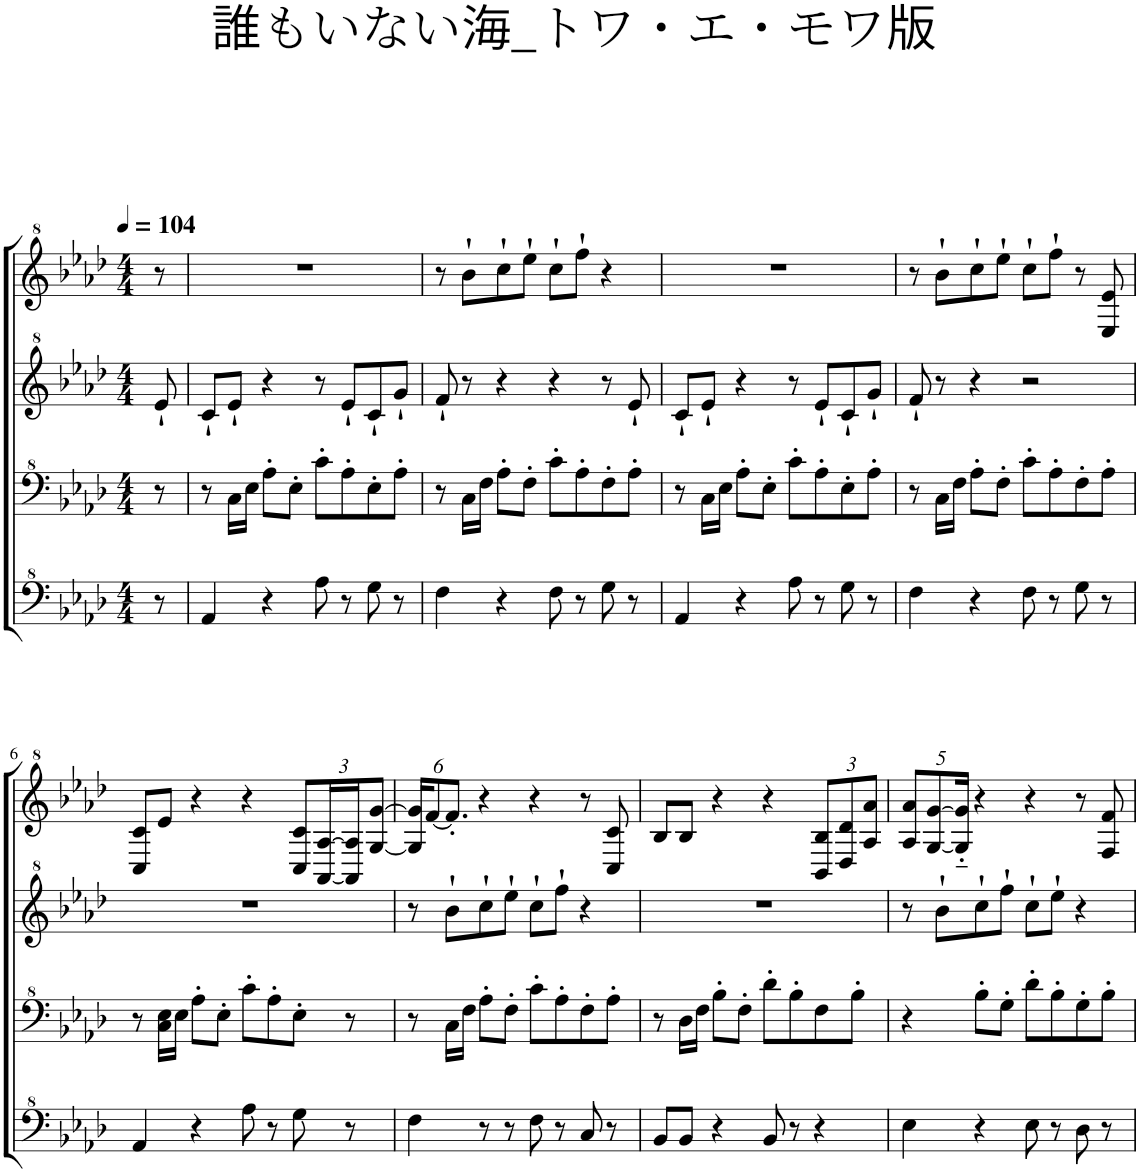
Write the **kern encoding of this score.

**kern	**kern	**kern	**kern
*part1	*part1	*part1	*part1
*staff4	*staff3	*staff2	*staff1
*I"Model III	*	*	*
*clefF^4	*clefF^4	*clefG^2	*clefG^2
*k[b-e-a-d-]	*k[b-e-a-d-]	*k[b-e-a-d-]	*k[b-e-a-d-]
*M4/4	*M4/4	*M4/4	*M4/4
*MM104	*MM104	*MM104	*MM104
=1	=1	=1	=1
8r	8r	8ee-`/	8r
=2	=2	=2	=2
4A-/	8r	8cc`/L	1r
.	16c\LL	8ee-`/J	.
.	16e-\JJ	.	.
4r	8a-'\L	4r	.
.	8e-'\J	.	.
8a-\	8cc'\L	8r	.
8r	8a-'\	8ee-`/L	.
8g\	8e-'\	8cc`/	.
8r	8a-'\J	8gg`/J	.
=3	=3	=3	=3
4f\	8r	8ff`/	8r
.	16c\LL	8r	8bb-`\L
.	16f\JJ	.	.
4r	8a-'\L	4r	8ccc`\
.	8f'\J	.	8eee-`\J
8f\	8cc'\L	4r	8ccc`\L
8r	8a-'\	.	8fff`\J
8g\	8f'\	8r	4r
8r	8a-'\J	8ee-`/	.
=4	=4	=4	=4
4A-/	8r	8cc`/L	1r
.	16c\LL	8ee-`/J	.
.	16e-\JJ	.	.
4r	8a-'\L	4r	.
.	8e-'\J	.	.
8a-\	8cc'\L	8r	.
8r	8a-'\	8ee-`/L	.
8g\	8e-'\	8cc`/	.
8r	8a-'\J	8gg`/J	.
=5	=5	=5	=5
4f\	8r	8ff`/	8r
.	16c\LL	8r	8bb-`\L
.	16f\JJ	.	.
4r	8a-'\L	4r	8ccc`\
.	8f'\J	.	8eee-`\J
8f\	8cc'\L	2r	8ccc`\L
8r	8a-'\	.	8fff`\J
8g\	8f'\	.	8r
8r	8a-'\J	.	8e-/ 8ee-/
!!LO:LB:g=z
=6	=6	=6	=6
4A-/	8r	1r	8c/ 8cc/L
.	16c\ 16e-\LL	.	8ee-/J
.	16e-\JJ	.	.
4r	8a-'\L	.	4r
.	8e-'\J	.	.
8a-\	8cc'\L	.	4r
8r	8a-'\	.	.
*	*	*	*Xbrackettup
8g\	8e-'\J	.	12c/ 12cc/L
.	.	.	[24A-/ [24a-/L
8r	8r	.	24A-/] 24a-/]J
.	.	.	[12g/ [12gg/J
=7	=7	=7	=7
4f\	8r	8r	24g/] 24gg/]KL
.	.	.	[12ff/
.	16c\LL	8bb-`\L	12.ff'/J]
.	16f\JJ	.	.
8r	8a-'\L	8ccc`\	4r
8r	8f'\J	8eee-`\J	.
8f\	8cc'\L	8ccc`\L	4r
8r	8a-'\	8fff`\J	.
8c/	8f'\	4r	8r
8r	8a-'\J	.	8c/ 8cc/
=8	=8	=8	=8
8B-/L	8r	1r	8b-/L
8B-/J	16d-\LL	.	8b-/J
.	16f\JJ	.	.
4r	8b-'\L	.	4r
.	8f'\J	.	.
8B-/	8dd-'\L	.	4r
8r	8b-'\	.	.
4r	8f\	.	12B-/ 12b-/L
.	.	.	12d-/ 12dd-/
.	8b-'\J	.	.
.	.	.	12a-/ 12aa-/J
=9	=9	=9	=9
4e-\	4r	8r	10a-/ 10aa-/L
.	.	.	[10g/ [10gg/
.	.	8bb-`\L	.
.	.	.	20g/]'~ 20gg/]'~Jk
4r	8b-'\L	8ccc`\	4r
.	8g'\J	8fff`\J	.
8e-\	8dd-'\L	8ccc`\L	4r
8r	8b-'\	8eee-`\J	.
8d-\	8g'\	4r	8r
8r	8b-'\J	.	8f/ 8ff/
=	=	=	=
*-	*-	*-	*-
